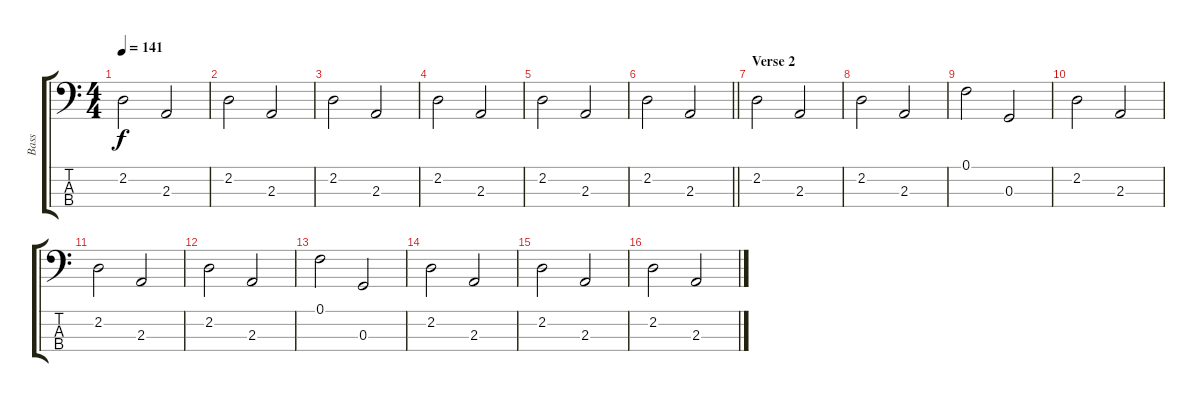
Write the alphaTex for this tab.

\track ("Bass" "Bass") {instrument electricbassfinger}
\staff {score tabs}
\tuning (F2 C2 G1 D1) {hide}
\ts (4 4)
\tempo 141
\clef f4
\ks c
2.2.2{dy f} 2.3.2 |
2.2.2 2.3.2 |
2.2.2 2.3.2 |
2.2.2 2.3.2 |
2.2.2 2.3.2 |
\barLineRight lightlight
2.2.2 2.3.2 |
\section ("" "Verse 2")
2.2.2 2.3.2 |
2.2.2 2.3.2 |
0.1.2 0.3.2 |
2.2.2 2.3.2 |
2.2.2 2.3.2 |
2.2.2 2.3.2 |
0.1.2 0.3.2 |
2.2.2 2.3.2 |
2.2.2 2.3.2 |
2.2.2 2.3.2
